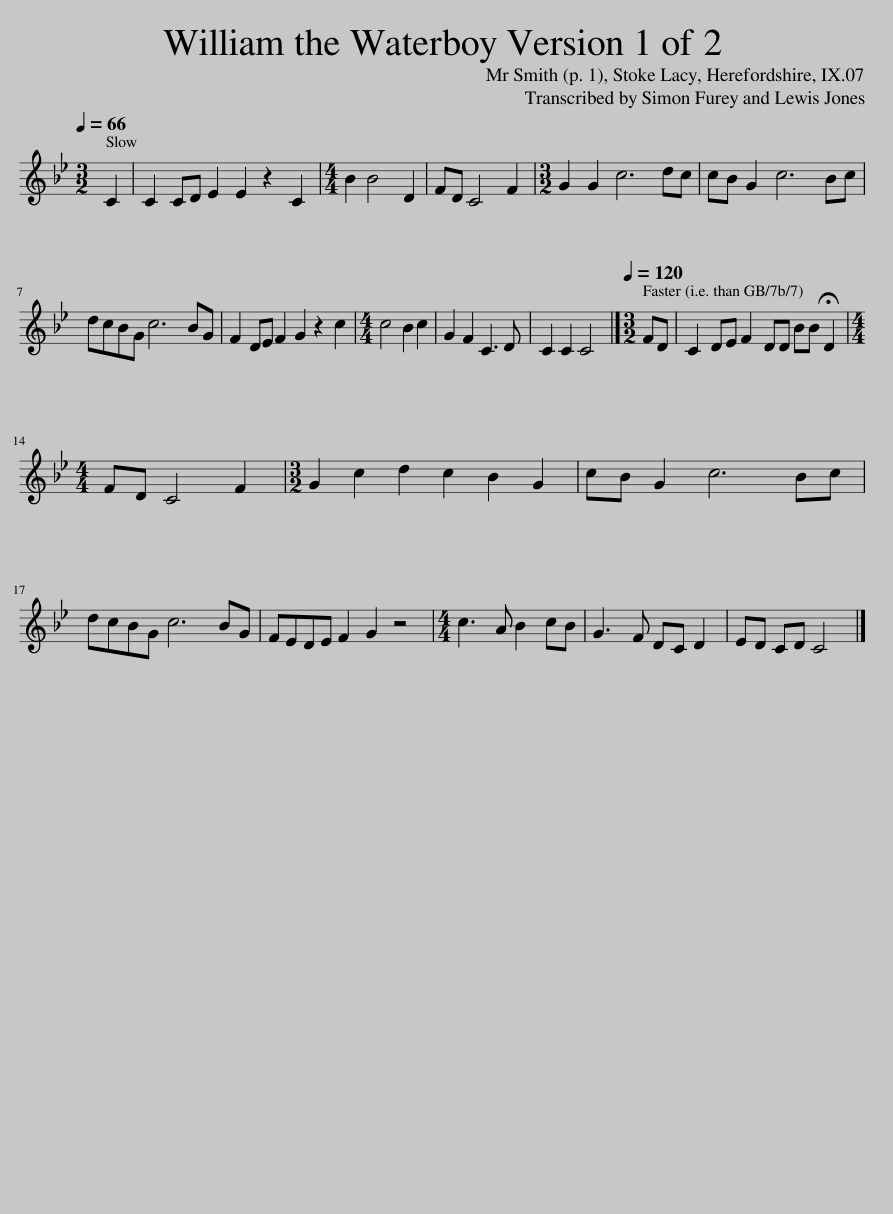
X:1
L:1/8
Q:1/4=66
M:3/2
I:linebreak $
K:Bb
V:1 treble
V:1
 C2 | C2 CD E2 E2 z2 C2 |[M:4/4] B2 B4 D2 | FD C4 F2 |[M:3/2] G2 G2 c6 dc | %5
 cB G2 c6 Bc |$ dcBG c6 BG | F2 DE F2 G2 z2 c2 |[M:4/4] c4 B2 c2 | G2 F2 C3 D | %10
 C2 C2 C4 |][M:3/2][Q:1/4=120] FD | C2 DE F2 DD BB !fermata!D2 |$[M:4/4] FD C4 F2 |[M:3/2] G2 c2 d2 c2 B2 G2 | %15
 cB G2 c6 Bc |$ dcBG c6 BG | FEDE F2 G2 z4 |[M:4/4] c3 A B2 cB | G3 F DC D2 | %20
 ED CD C4 |] %21
